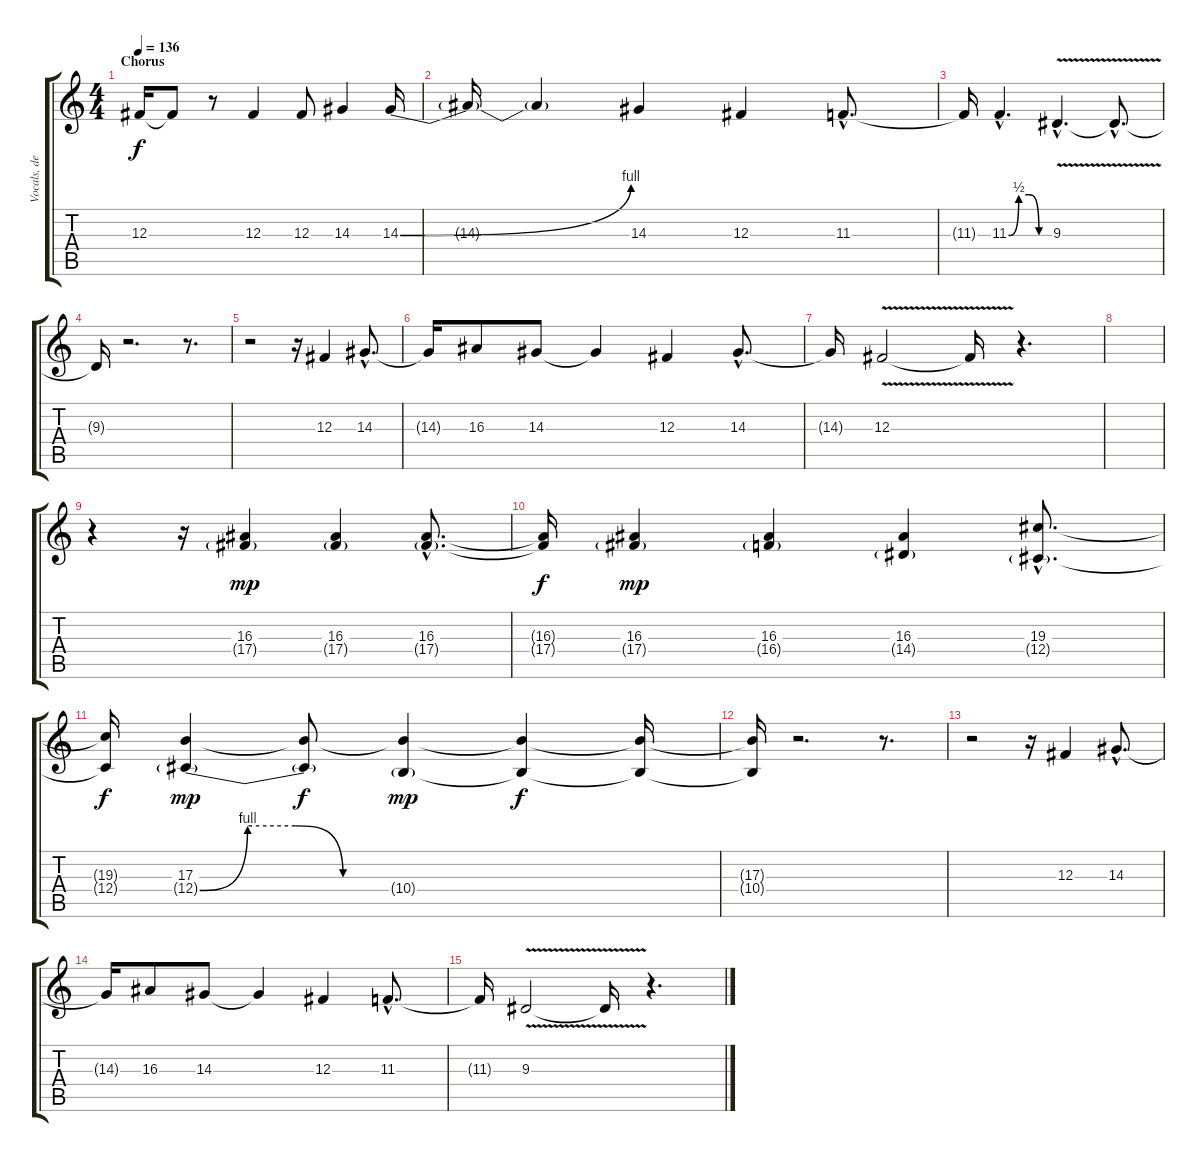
\track ("Vocals, delay" "Vocals, de") {instrument lead2sawtooth}
\staff {score tabs}
\tuning (Eb4 Bb3 Gb3 Db3 Ab2 Eb2) {hide}
\ts (4 4)
\section ("" "Chorus")
\tempo 136
\clef g2
\ks c
12.3{t}.16{dy f} 12.3{t}.8 r.8 12.3.4 12.3.8 14.3.4 14.3{be (bend 0 0 60 4)}.16 |
14.3{t}.16 14.3{t}.4 14.3.4 12.3.4 11.3{hac}.8{d} |
11.3{t}.16 11.3{be (custom 0 0 15 2 30 2 45 0 60 0) hac}.4{d} 9.3{v hac}.4{d} 9.3{hac t}.8{d} |
9.3{t}.16 r.2{d} r.8{d} |
r.2 r.16 12.3.4 14.3{hac}.8{d} |
14.3{t}.16 16.3.8 14.3.8 14.3{t}.4 12.3.4 14.3{hac}.8{d} |
14.3{t}.16 12.3{v}.2 12.3{t}.16 r.4{d} |
|
r.4 r.16 (16.3 17.4{g}).4{dy mp} (16.3 17.4{g}).4 (16.3{hac} 17.4{g hac}).8{d} |
(16.3{t} 17.4{t}).16{dy f} (16.3 17.4{g}).4{dy mp} (16.3 16.4{g}).4 (16.3 14.4{g}).4 (19.3{hac} 12.4{g hac}).8{d} |
(19.3{t} 12.4{t}).16{dy f} (17.3 12.4{be (custom 0 0 15 4 30 4 45 0 60 0) g}).4{dy mp} (17.3{t} 12.4{t}).8{dy f} (17.3{t} 10.4{g}).4{dy mp} (17.3{t} 10.4{t}).4{dy f} (17.3{t} 10.4{t}).16 |
(17.3{t} 10.4{t}).16 r.2{d} r.8{d} |
r.2 r.16 12.3.4 14.3{hac}.8{d} |
14.3{t}.16 16.3.8 14.3.8 14.3{t}.4 12.3.4 11.3{hac}.8{d} |
11.3{t}.16 9.3{v}.2 9.3{t}.16 r.4{d}
